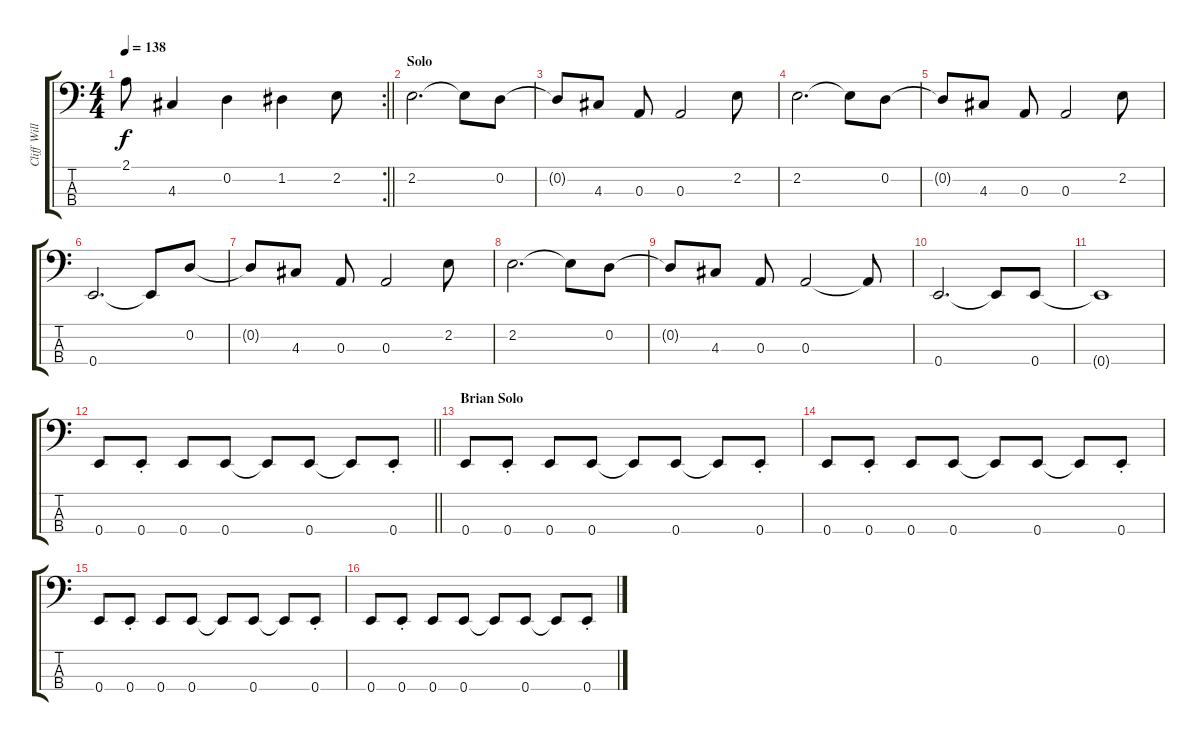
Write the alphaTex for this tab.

\track ("Cliff Williams" "Cliff Will") {instrument electricbasspick}
\staff {score tabs}
\tuning (G2 D2 A1 E1) {hide}
\rc 2
\ts (4 4)
\section ("" "")
\tempo 138
\clef f4
\barLineRight lightlight
\ks c
2.1{t}.8{dy f} 4.3.4 0.2.4 1.2.4 2.2.8 |
\section ("" "Solo")
2.2.2{d} 2.2{t}.8 0.2.8 |
0.2{t}.8 4.3.8 0.3.8 0.3.2 2.2.8 |
2.2.2{d} 2.2{t}.8 0.2.8 |
0.2{t}.8 4.3.8 0.3.8 0.3.2 2.2.8 |
0.4.2{d} 0.4{t}.8 0.2.8 |
0.2{t}.8 4.3.8 0.3.8 0.3.2 2.2.8 |
2.2.2{d} 2.2{t}.8 0.2.8 |
0.2{t}.8 4.3.8 0.3.8 0.3.2 0.3{t}.8 |
0.4.2{d} 0.4{t}.8 0.4.8 |
0.4{t}.1 |
\barLineRight lightlight
0.4.8 0.4{st}.8 0.4.8 0.4.8 0.4{t}.8 0.4.8 0.4{t}.8 0.4{st}.8 |
\section ("" "Brian Solo")
0.4.8 0.4{st}.8 0.4.8 0.4.8 0.4{t}.8 0.4.8 0.4{t}.8 0.4{st}.8 |
0.4.8 0.4{st}.8 0.4.8 0.4.8 0.4{t}.8 0.4.8 0.4{t}.8 0.4{st}.8 |
0.4.8 0.4{st}.8 0.4.8 0.4.8 0.4{t}.8 0.4.8 0.4{t}.8 0.4{st}.8 |
0.4.8 0.4{st}.8 0.4.8 0.4.8 0.4{t}.8 0.4.8 0.4{t}.8 0.4{st}.8
